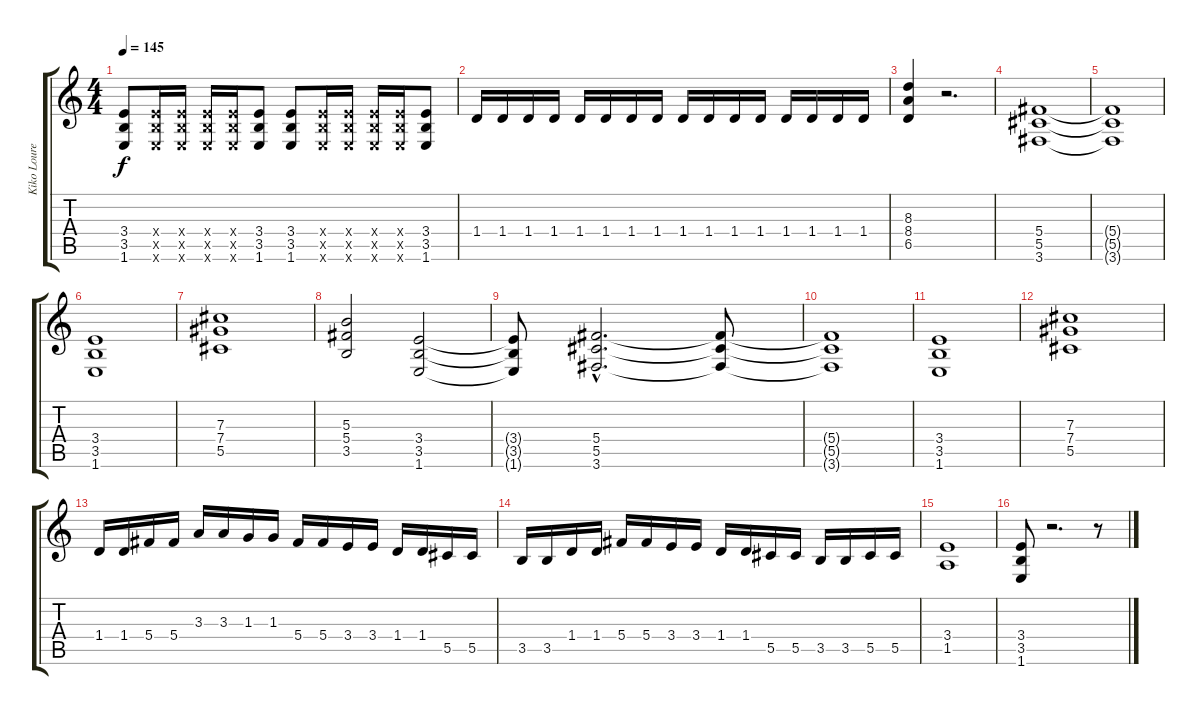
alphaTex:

\track ("Kiko Loureiro" "Kiko Loure") {instrument distortionguitar}
\staff {score tabs}
\tuning (Eb4 Bb3 Gb3 Db3 Ab2 Eb2) {hide}
\ts (4 4)
\tempo 145
\clef g2
\ks c
(3.4 3.5 1.6).8{dy f} (3.4{x} 3.5{x} 1.6{x}).16 (3.4{x} 3.5{x} 1.6{x}).16 (3.4{x} 3.5{x} 1.6{x}).16 (3.4{x} 3.5{x} 1.6{x}).16 (3.4 3.5 1.6).8 (3.4 3.5 1.6).8 (3.4{x} 3.5{x} 1.6{x}).16 (3.4{x} 3.5{x} 1.6{x}).16 (3.4{x} 3.5{x} 1.6{x}).16 (3.4{x} 3.5{x} 1.6{x}).16 (3.4 3.5 1.6).8 |
1.4.16 1.4.16 1.4.16 1.4.16 1.4.16 1.4.16 1.4.16 1.4.16 1.4.16 1.4.16 1.4.16 1.4.16 1.4.16 1.4.16 1.4.16 1.4.16 |
(8.3 8.4 6.5).4 r.2{d} |
(5.4 5.5 3.6).1 |
(5.4{t} 5.5{t} 3.6{t}).1 |
(3.4 3.5 1.6).1 |
(7.3 7.4 5.5).1 |
(5.3 5.4 3.5).2 (3.4 3.5 1.6).2 |
(3.4{t} 3.5{t} 1.6{t}).8 (5.4{hac} 5.5{hac} 3.6{hac}).2{d} (5.4{t} 5.5{t} 3.6{t}).8 |
(5.4{t} 5.5{t} 3.6{t}).1 |
(3.4 3.5 1.6).1 |
(7.3 7.4 5.5).1 |
1.4.16 1.4.16 5.4.16 5.4.16 3.3.16 3.3.16 1.3.16 1.3.16 5.4.16 5.4.16 3.4.16 3.4.16 1.4.16 1.4.16 5.5.16 5.5.16 |
3.5.16 3.5.16 1.4.16 1.4.16 5.4.16 5.4.16 3.4.16 3.4.16 1.4.16 1.4.16 5.5.16 5.5.16 3.5.16 3.5.16 5.5.16 5.5.16 |
(3.4 1.5).1 |
(3.4 3.5 1.6).8 r.2{d} r.8
